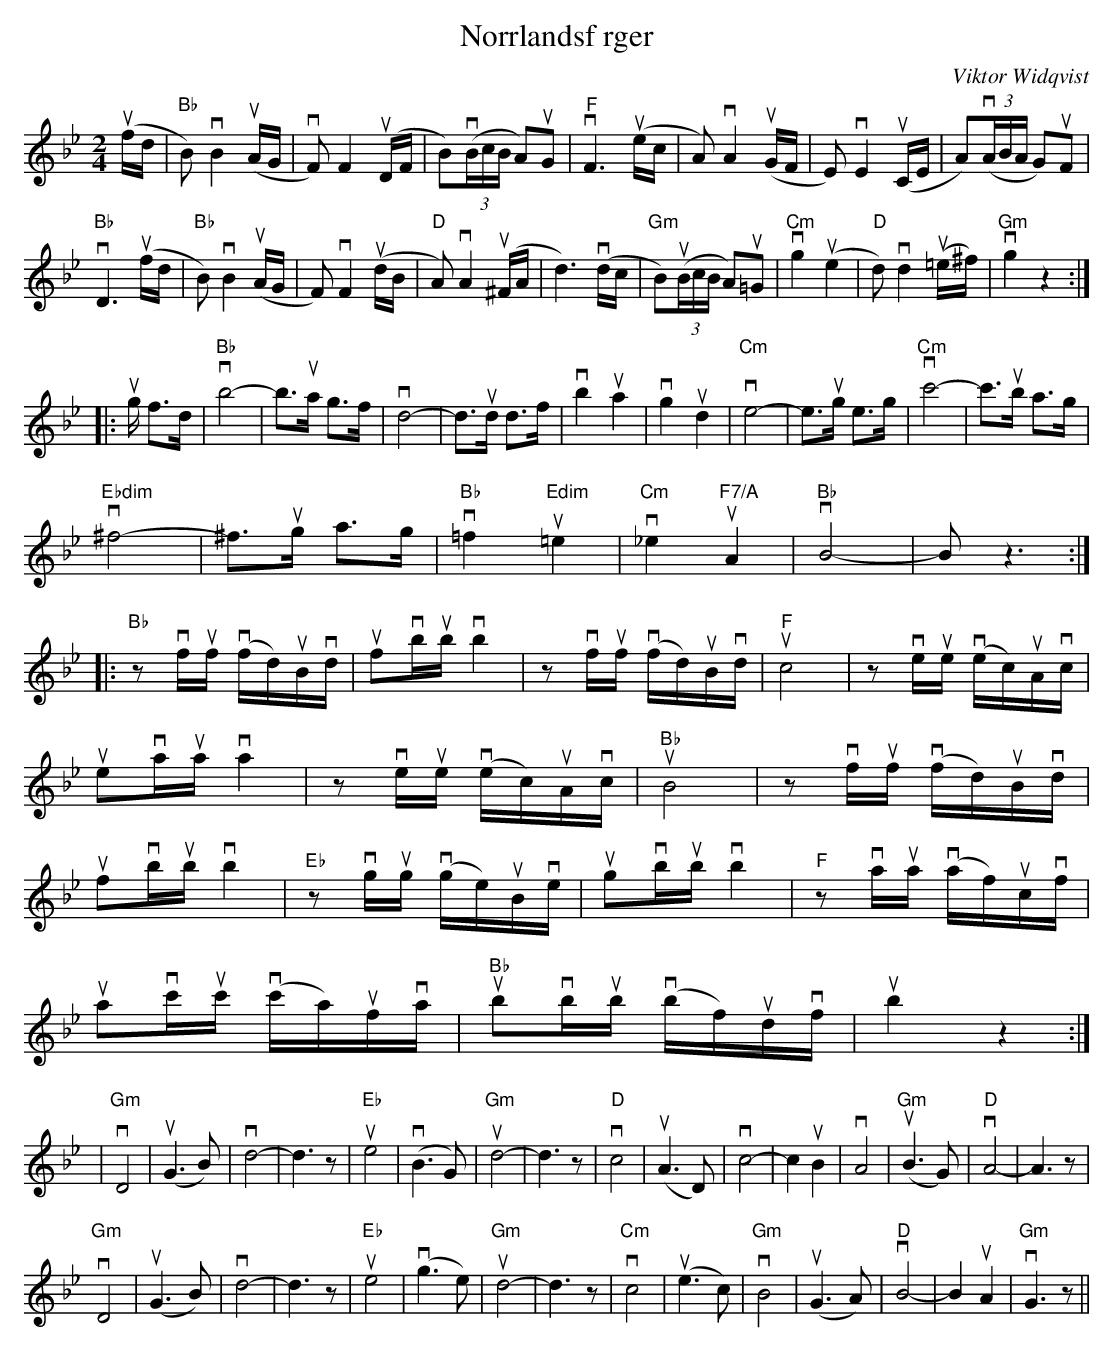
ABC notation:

X:1
T:Norrlandsf rger
M:2/4
C:Viktor Widqvist
L:1/8
K:Bb
u(f/d/ |"Bb" B)vB2u(A/G/ | vF)F2u(D/F/ | B)(v(3B/c/B/ A)uG | "F"vF3u(e/c/ | A)vA2u(G/F/ | E)vE2u(C/E/ | A)(v(3A/B/A/ G)uF |
"Bb" vD3u(f/d/ | "Bb" B)vB2 u(A/G/ | F)vF2u(d/B/ | "D"A)vA2u(^F/A/ | d3)v(d/c/ | "Gm"B)(u(3B/c/B/ A)u=G | "Cm"vg2 (u'e2 | "D"d)vd2u(=e/^f/) | "Gm"vg2z2 :|
|:ug/ f>d | "Bb"vb4- |b3/ua/ g>f | vd4- |d3/ud/ d>f | vb2 ua2 | vg2 ud2 | "Cm"ve4- |e3/ug/ e>g |"Cm" vc'4- | c'3/ub/ a>g |
"Ebdim"v^f4- |^f3/ug/ a>g | "Bb"v=f2 "Edim"u=e2 | "Cm"v_e2 "F7/A"uA2 | "Bb"vB4- | B z3 :|
|:"Bb"zvf/2uf/2 (vf/2d/)2uB/2vd/2 | ufvb/2ub/2 vb2 |zvf/2uf/2 (vf/2d/2)uB/2vd/2 | "F"uc4 |zve/2ue/2 (ve/2c/2)uA/2vc/2 |
ueva/2ua/2 va2 |zve/2ue/2 (ve/2c/2)uA/2vc/2 | "Bb"uB4 |zvf/2uf/2 v(f/2d/2)uB/2vd/2 |
ufvb/2ub/2 vb2 |"Eb"zvg/2ug/2 (vg/2e/2)uB/2ve/2 | ugvb/2ub/2 vb2 |"F"zva/2ua/2 (va/2f/2)uc/2vf/2 |
uavc'/2uc'/2 (vc'/2a/2)uf/2va/2 | "Bb"ubvb/2ub/2 v(b/2f/2)ud/2vf/2 | ub2z2 :|
K:Gm
|"Gm" vD4 | u(G2>B2) | vd4- |d3z| "Eb"ue4 | v(B2>G2) | "Gm"ud4- |d3z| "D"vc4 | u(A2>D2) | vc4- | c2 uB2 | vA4 | "Gm"u(B2>G2) | "D" vA4- | A3z|
"Gm"vD4 | u(G2>B2) | vd4- |d3z| "Eb"ue4 | v(g2>e2) | "Gm"ud4- |d3z|  "Cm"vc4 | u(e2>c2) | "Gm"vB4 | u(G2>A2) | "D"vB4- | B2 uA2 | "Gm"vG3z ||
